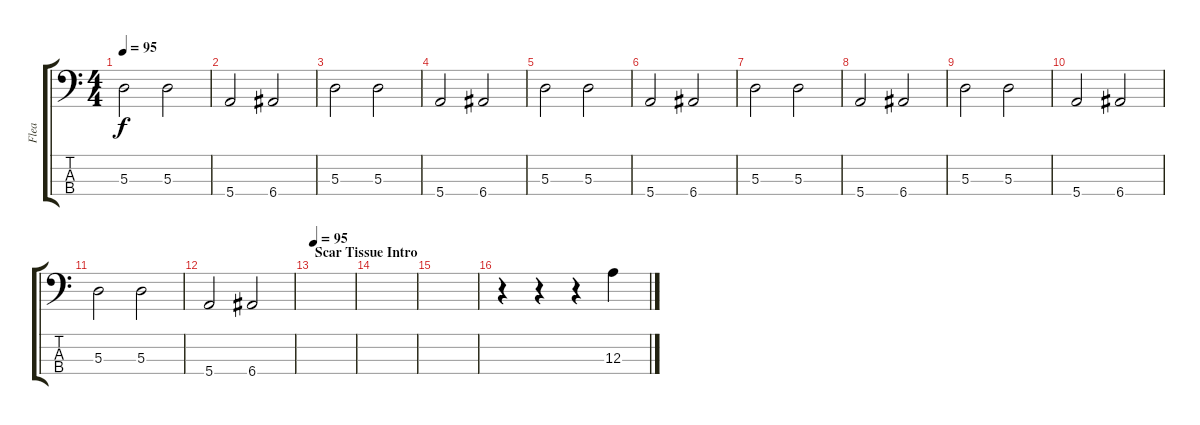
\track ("Flea" "Flea") {instrument electricbassfinger}
\staff {score tabs}
\tuning (G2 D2 A1 E1) {hide}
\ts (4 4)
\tempo 95
\clef f4
\ks c
5.3.2{dy f} 5.3.2 |
5.4.2 6.4.2 |
5.3.2 5.3.2 |
5.4.2 6.4.2 |
5.3.2 5.3.2 |
5.4.2 6.4.2 |
5.3.2 5.3.2 |
5.4.2 6.4.2 |
5.3.2 5.3.2 |
5.4.2 6.4.2 |
5.3.2 5.3.2 |
5.4.2 6.4.2 |
\section ("" "Scar Tissue Intro")
\tempo 95
|
|
|
r.4 r.4 r.4 12.3.4
